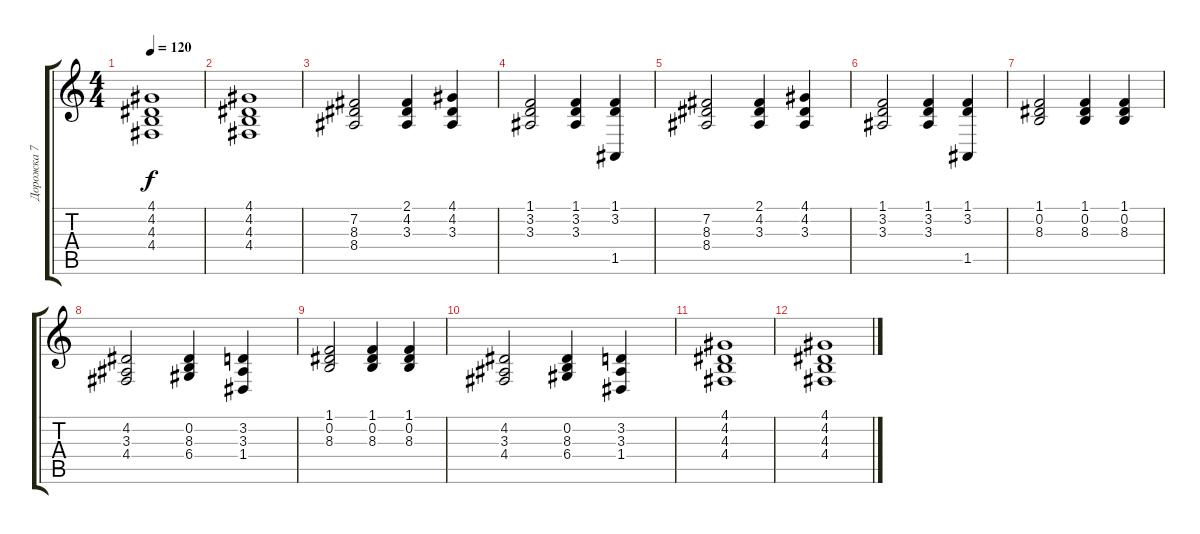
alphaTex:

\track ("Дорожка 7" "Дорожка 7") {instrument pad7halo}
\staff {score tabs}
\tuning (E4 B3 G3 D3 A2 E2) {hide}
\ts (4 4)
\tempo 120
\clef g2
\ks c
(4.1 4.2 4.3 4.4).1{dy f} |
(4.1 4.2 4.3 4.4).1 |
(7.2 8.3 8.4).2 (2.1 4.2 3.3).4 (4.1 4.2 3.3).4 |
(1.1 3.2 3.3).2 (1.1 3.2 3.3).4 (1.1 3.2 1.5).4 |
(7.2 8.3 8.4).2 (2.1 4.2 3.3).4 (4.1 4.2 3.3).4 |
(1.1 3.2 3.3).2 (1.1 3.2 3.3).4 (1.1 3.2 1.5).4 |
(1.1 0.2 8.3).2 (1.1 0.2 8.3).4 (1.1 0.2 8.3).4 |
(4.2 3.3 4.4).2 (0.2 8.3 6.4).4 (3.2 3.3 1.4).4 |
(1.1 0.2 8.3).2 (1.1 0.2 8.3).4 (1.1 0.2 8.3).4 |
(4.2 3.3 4.4).2 (0.2 8.3 6.4).4 (3.2 3.3 1.4).4 |
(4.1 4.2 4.3 4.4).1 |
(4.1 4.2 4.3 4.4).1
